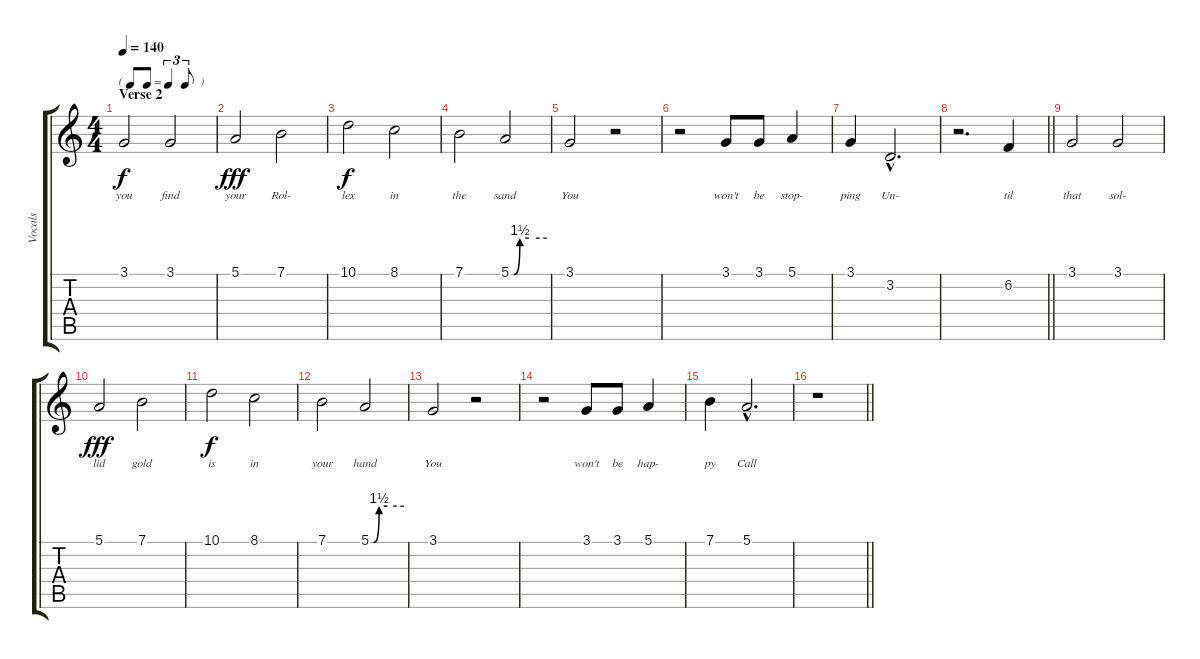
\track ("Vocals" "Vocals") {instrument sopranosax}
\staff {score tabs}
\tuning (E4 B3 G3 D3 A2 E2) {hide}
\ts (4 4)
\tf triplet8th
\section ("" "Verse 2")
\tempo 140
\clef g2
\ks c
3.1.2{lyrics (0 "you") lyrics (1 "") lyrics (2 "") lyrics (3 "") lyrics (4 "") dy f} 3.1.2{lyrics (0 "find") lyrics (1 "") lyrics (2 "") lyrics (3 "") lyrics (4 "")} |
5.1.2{lyrics (0 "your") lyrics (1 "") lyrics (2 "") lyrics (3 "") lyrics (4 "") dy fff} 7.1.2{lyrics (0 "Rol-") lyrics (1 "") lyrics (2 "") lyrics (3 "") lyrics (4 "")} |
10.1.2{lyrics (0 "lex") lyrics (1 "") lyrics (2 "") lyrics (3 "") lyrics (4 "") dy f} 8.1.2{lyrics (0 "in") lyrics (1 "") lyrics (2 "") lyrics (3 "") lyrics (4 "")} |
7.1.2{lyrics (0 "the") lyrics (1 "") lyrics (2 "") lyrics (3 "") lyrics (4 "")} 5.1{be (custom 0 0 5 0 15 6 30 6 60 6)}.2{lyrics (0 "sand") lyrics (1 "") lyrics (2 "") lyrics (3 "") lyrics (4 "")} |
3.1.2{lyrics (0 "You") lyrics (1 "") lyrics (2 "") lyrics (3 "") lyrics (4 "")} r.2 |
r.2 3.1.8{lyrics (0 "won't") lyrics (1 "") lyrics (2 "") lyrics (3 "") lyrics (4 "")} 3.1.8{lyrics (0 "be") lyrics (1 "") lyrics (2 "") lyrics (3 "") lyrics (4 "")} 5.1.4{lyrics (0 "stop-") lyrics (1 "") lyrics (2 "") lyrics (3 "") lyrics (4 "")} |
3.1.4{lyrics (0 "ping") lyrics (1 "") lyrics (2 "") lyrics (3 "") lyrics (4 "")} 3.2{hac}.2{d lyrics (0 "Un-") lyrics (1 "") lyrics (2 "") lyrics (3 "") lyrics (4 "")} |
\barLineRight lightlight
r.2{d} 6.2.4{lyrics (0 "til") lyrics (1 "") lyrics (2 "") lyrics (3 "") lyrics (4 "")} |
3.1.2{lyrics (0 "that") lyrics (1 "") lyrics (2 "") lyrics (3 "") lyrics (4 "")} 3.1.2{lyrics (0 "sol-") lyrics (1 "") lyrics (2 "") lyrics (3 "") lyrics (4 "")} |
5.1.2{lyrics (0 "lid") lyrics (1 "") lyrics (2 "") lyrics (3 "") lyrics (4 "") dy fff} 7.1.2{lyrics (0 "gold") lyrics (1 "") lyrics (2 "") lyrics (3 "") lyrics (4 "")} |
10.1.2{lyrics (0 "is") lyrics (1 "") lyrics (2 "") lyrics (3 "") lyrics (4 "") dy f} 8.1.2{lyrics (0 "in") lyrics (1 "") lyrics (2 "") lyrics (3 "") lyrics (4 "")} |
7.1.2{lyrics (0 "your") lyrics (1 "") lyrics (2 "") lyrics (3 "") lyrics (4 "")} 5.1{be (custom 0 0 5 0 15 6 30 6 60 6)}.2{lyrics (0 "hand") lyrics (1 "") lyrics (2 "") lyrics (3 "") lyrics (4 "")} |
3.1.2{lyrics (0 "You") lyrics (1 "") lyrics (2 "") lyrics (3 "") lyrics (4 "")} r.2 |
r.2 3.1.8{lyrics (0 "won't") lyrics (1 "") lyrics (2 "") lyrics (3 "") lyrics (4 "")} 3.1.8{lyrics (0 "be") lyrics (1 "") lyrics (2 "") lyrics (3 "") lyrics (4 "")} 5.1.4{lyrics (0 "hap-") lyrics (1 "") lyrics (2 "") lyrics (3 "") lyrics (4 "")} |
7.1.4{lyrics (0 "py") lyrics (1 "") lyrics (2 "") lyrics (3 "") lyrics (4 "")} 5.1{hac}.2{d lyrics (0 "Call") lyrics (1 "") lyrics (2 "") lyrics (3 "") lyrics (4 "")} |
\barLineRight lightlight
r.1
